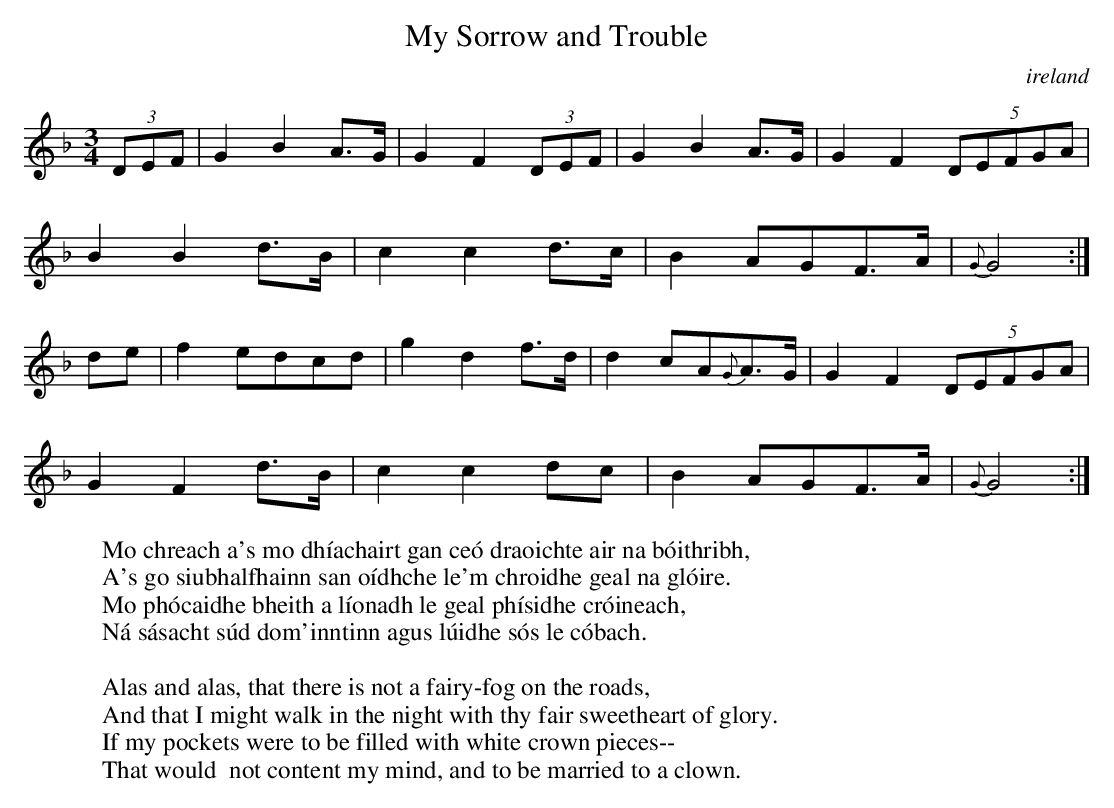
X:1
T:My Sorrow and Trouble
O:ireland
W:Mo chreach a's mo dh\'iachairt gan ce\'o draoichte air na b\'oithribh,
W:A's go siubhalfhainn san o\'idhche le'm chroidhe geal na gl\'oire.
W:Mo ph\'ocaidhe bheith a l\'ionadh le geal ph\'isidhe cr\'oineach,
W:N\'a s\'asacht s\'ud dom'inntinn agus l\'uidhe s\'os le c\'obach.
W:
W:Alas and alas, that there is not a fairy-fog on the roads,
W:And that I might walk in the night with thy fair sweetheart of glory.
W:If my pockets were to be filled with white crown pieces--
W:That would  not content my mind, and to be married to a clown.
L:1/8
M:3/4
K:F
(3DEF|G2 B2 A3/2G/|G2 F2 (3DEF|G2 B2 A3/2G/|G2 F2 (5DEFGA|
B2 B2 d3/2B/|c2 c2 d3/2c/|B2 AGF3/2A/|{G}G4:|
de|f2 edcd|g2 d2 f3/2d/|d2 cA{G}A3/2G/|G2 F2 (5DEFGA|
G2 F2 d3/2B/|c2 c2 dc|B2 AGF3/2A/|{G}G4:|
